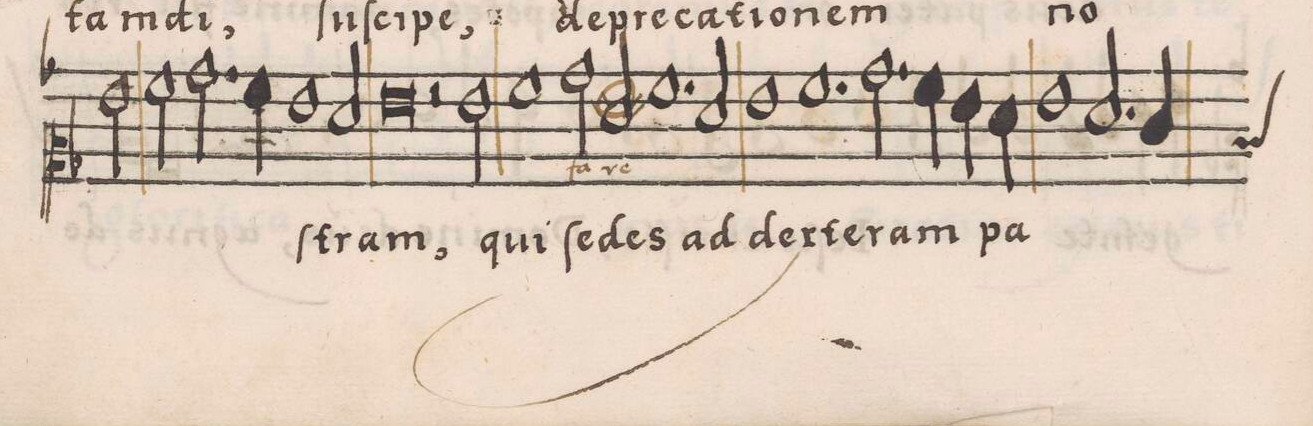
**kern	**text
*I"CANTVS	*
*clefC2	*
*k[b-]	*
*met(C|)	*
*M2/1	*
2g\	.
2a\	.
2.b-\	.
=89-	=89-
4a\	.
1g\	.
2f/	-ſtram,
=90-	=90-
0g\	.
=91-	=91-
2r	.
2g\	qui
1a\	.
=92-	=92-
2b-\	ſe-
2g/	-des
1.a\	ad
=93-	=93-
2f/	.
1g\	dex-
=94-	=94-
1.a\	-te-
2.b-\	-ram
=95-	=95-
4a\	.
4g\	.
4f\	pa-
1g\	.
=96-	=96-
2.f/	.
*custos:d	*
4e/	.
*-	*-
